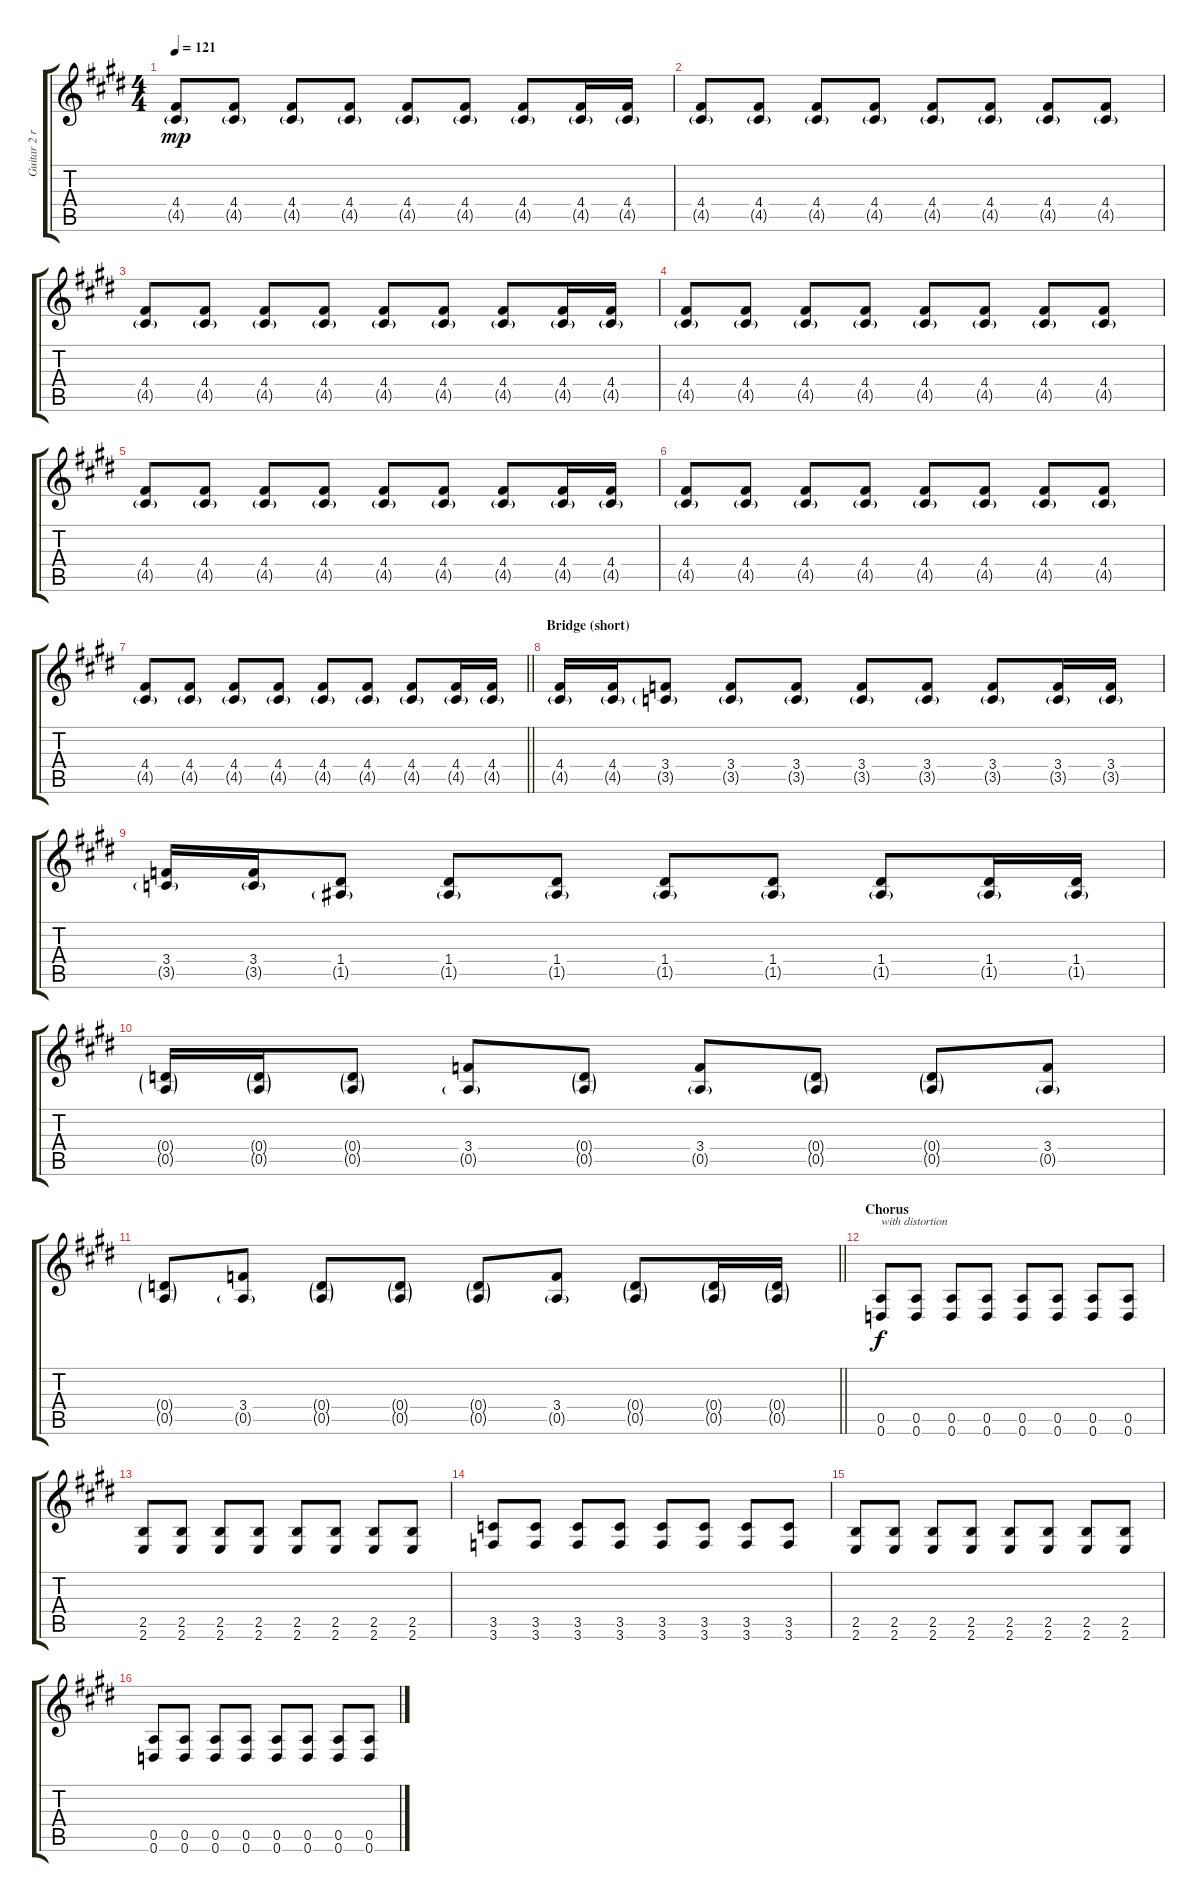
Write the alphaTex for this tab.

\track ("Guitar 2 right" "Guitar 2 r") {instrument electricguitarclean}
\staff {score tabs}
\tuning (E4 B3 G3 D3 A2 D2) {hide}
\ts (4 4)
\tempo 121
\clef g2
\ks c#minor
(4.4 4.5{g}).8{dy mp} (4.4 4.5{g}).8 (4.4 4.5{g}).8 (4.4 4.5{g}).8 (4.4 4.5{g}).8 (4.4 4.5{g}).8 (4.4 4.5{g}).8 (4.4 4.5{g}).16 (4.4 4.5{g}).16 |
(4.4 4.5{g}).8 (4.4 4.5{g}).8 (4.4 4.5{g}).8 (4.4 4.5{g}).8 (4.4 4.5{g}).8 (4.4 4.5{g}).8 (4.4 4.5{g}).8 (4.4 4.5{g}).8 |
(4.4 4.5{g}).8 (4.4 4.5{g}).8 (4.4 4.5{g}).8 (4.4 4.5{g}).8 (4.4 4.5{g}).8 (4.4 4.5{g}).8 (4.4 4.5{g}).8 (4.4 4.5{g}).16 (4.4 4.5{g}).16 |
(4.4 4.5{g}).8 (4.4 4.5{g}).8 (4.4 4.5{g}).8 (4.4 4.5{g}).8 (4.4 4.5{g}).8 (4.4 4.5{g}).8 (4.4 4.5{g}).8 (4.4 4.5{g}).8 |
(4.4 4.5{g}).8 (4.4 4.5{g}).8 (4.4 4.5{g}).8 (4.4 4.5{g}).8 (4.4 4.5{g}).8 (4.4 4.5{g}).8 (4.4 4.5{g}).8 (4.4 4.5{g}).16 (4.4 4.5{g}).16 |
(4.4 4.5{g}).8 (4.4 4.5{g}).8 (4.4 4.5{g}).8 (4.4 4.5{g}).8 (4.4 4.5{g}).8 (4.4 4.5{g}).8 (4.4 4.5{g}).8 (4.4 4.5{g}).8 |
\barLineRight lightlight
(4.4 4.5{g}).8 (4.4 4.5{g}).8 (4.4 4.5{g}).8 (4.4 4.5{g}).8 (4.4 4.5{g}).8 (4.4 4.5{g}).8 (4.4 4.5{g}).8 (4.4 4.5{g}).16 (4.4 4.5{g}).16 |
\section ("" "Bridge (short)")
(4.4 4.5{g}).16 (4.4 4.5{g}).16 (3.4 3.5{g}).8 (3.4 3.5{g}).8 (3.4 3.5{g}).8 (3.4 3.5{g}).8 (3.4 3.5{g}).8 (3.4 3.5{g}).8 (3.4 3.5{g}).16 (3.4 3.5{g}).16 |
(3.4 3.5{g}).16 (3.4 3.5{g}).16 (1.4 1.5{g}).8 (1.4 1.5{g}).8 (1.4 1.5{g}).8 (1.4 1.5{g}).8 (1.4 1.5{g}).8 (1.4 1.5{g}).8 (1.4 1.5{g}).16 (1.4 1.5{g}).16 |
(0.4{g} 0.5{g}).16 (0.4{g} 0.5{g}).16 (0.4{g} 0.5{g}).8 (3.4 0.5{g}).8 (0.4{g} 0.5{g}).8 (3.4 0.5{g}).8 (0.4{g} 0.5{g}).8 (0.4{g} 0.5{g}).8 (3.4 0.5{g}).8 |
\barLineRight lightlight
(0.4{g} 0.5{g}).8 (3.4 0.5{g}).8 (0.4{g} 0.5{g}).8 (0.4{g} 0.5{g}).8 (0.4{g} 0.5{g}).8 (3.4 0.5{g}).8 (0.4{g} 0.5{g}).8 (0.4{g} 0.5{g}).16 (0.4{g} 0.5{g}).16 |
\section ("" "Chorus")
(0.5 0.6).8{txt "with distortion" dy f instrument distortionguitar} (0.5 0.6).8 (0.5 0.6).8 (0.5 0.6).8 (0.5 0.6).8 (0.5 0.6).8 (0.5 0.6).8 (0.5 0.6).8 |
(2.5 2.6).8 (2.5 2.6).8 (2.5 2.6).8 (2.5 2.6).8 (2.5 2.6).8 (2.5 2.6).8 (2.5 2.6).8 (2.5 2.6).8 |
(3.5 3.6).8 (3.5 3.6).8 (3.5 3.6).8 (3.5 3.6).8 (3.5 3.6).8 (3.5 3.6).8 (3.5 3.6).8 (3.5 3.6).8 |
(2.5 2.6).8 (2.5 2.6).8 (2.5 2.6).8 (2.5 2.6).8 (2.5 2.6).8 (2.5 2.6).8 (2.5 2.6).8 (2.5 2.6).8 |
(0.5 0.6).8 (0.5 0.6).8 (0.5 0.6).8 (0.5 0.6).8 (0.5 0.6).8 (0.5 0.6).8 (0.5 0.6).8 (0.5 0.6).8
